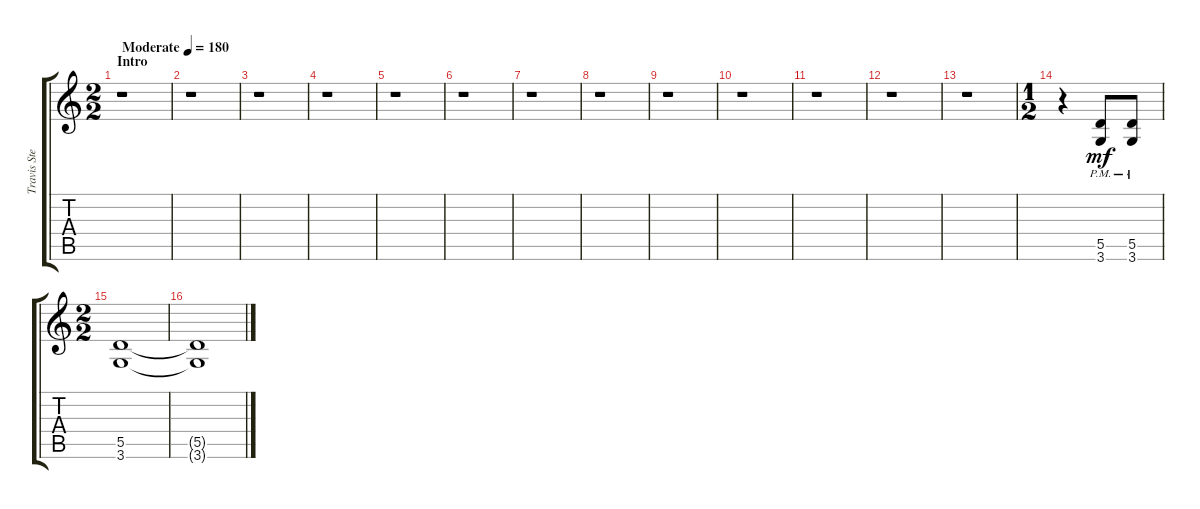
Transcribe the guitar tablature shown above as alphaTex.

\track ("Travis Stever" "Travis Ste") {instrument overdrivenguitar}
\staff {score tabs}
\tuning (E4 B3 G3 D3 A2 E2) {hide}
\ts (2 2)
\section ("" "Intro")
\tempo (180 "Moderate")
\clef g2
\ks c
r.1{dy mf instrument overdrivenguitar} |
r.1 |
r.1 |
r.1 |
r.1 |
r.1 |
r.1 |
r.1 |
r.1 |
r.1 |
r.1 |
r.1 |
r.1 |
\ts (1 2)
r.4 (5.5{pm} 3.6{pm}).8 (5.5{pm} 3.6{pm}).8 |
\ts (2 2)
(5.5 3.6).1 |
(5.5{t} 3.6{t}).1
